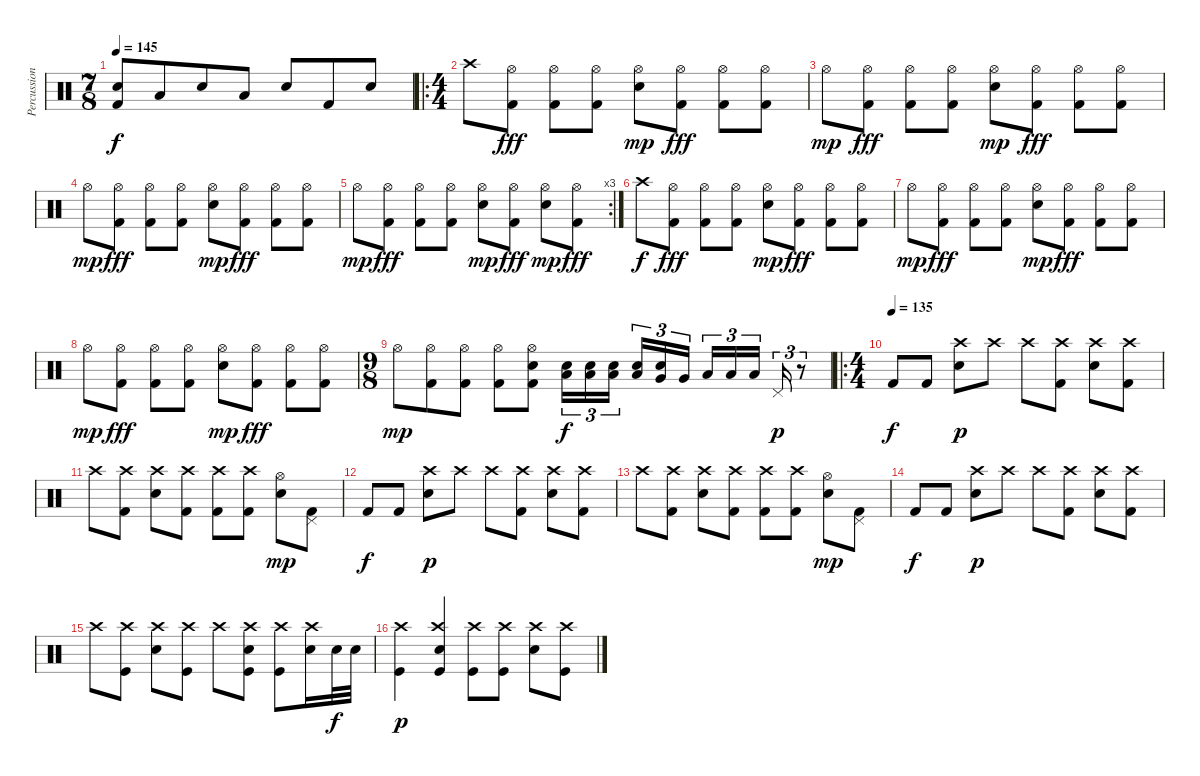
\track ("Percussions" "Percussion") {instrument percussion}
\staff {score}
\articulation defaults
\ts (7 8)
\tempo 145
\clef neutral
\ks c
("Snare (hit) 2" "Kick (hit) 2").8{dy f} "Low Floor Tom (hit)".8 "Snare (hit) 2".8 "Low Floor Tom (hit)".8 "Snare (hit) 2".8 "Kick (hit) 2".8 "Snare (hit) 2".8 |
\ro
\ts (4 4)
"Crash high (hit)".8 ("Hi-Hat (open)" "Kick (hit) 2").8{dy fff} ("Hi-Hat (open)" "Kick (hit) 2").8 ("Hi-Hat (open)" "Kick (hit) 2").8 ("Hi-Hat (open)" "Snare (hit) 2").8{dy mp} ("Hi-Hat (open)" "Kick (hit) 2").8{dy fff} ("Hi-Hat (open)" "Kick (hit) 2").8 ("Hi-Hat (open)" "Kick (hit) 2").8 |
"Hi-Hat (open)".8{dy mp} ("Hi-Hat (open)" "Kick (hit) 2").8{dy fff} ("Hi-Hat (open)" "Kick (hit) 2").8 ("Hi-Hat (open)" "Kick (hit) 2").8 ("Hi-Hat (open)" "Snare (hit) 2").8{dy mp} ("Hi-Hat (open)" "Kick (hit) 2").8{dy fff} ("Hi-Hat (open)" "Kick (hit) 2").8 ("Hi-Hat (open)" "Kick (hit) 2").8 |
"Hi-Hat (open)".8{dy mp} ("Hi-Hat (open)" "Kick (hit) 2").8{dy fff} ("Hi-Hat (open)" "Kick (hit) 2").8 ("Hi-Hat (open)" "Kick (hit) 2").8 ("Hi-Hat (open)" "Snare (hit) 2").8{dy mp} ("Hi-Hat (open)" "Kick (hit) 2").8{dy fff} ("Hi-Hat (open)" "Kick (hit) 2").8 ("Hi-Hat (open)" "Kick (hit) 2").8 |
\rc 3 "Hi-Hat (open)".8{dy mp}
("Hi-Hat (open)" "Kick (hit) 2").8{dy fff} ("Hi-Hat (open)" "Kick (hit) 2").8 ("Hi-Hat (open)" "Kick (hit) 2").8 ("Hi-Hat (open)" "Snare (hit) 2").8{dy mp} ("Hi-Hat (open)" "Kick (hit) 2").8{dy fff} ("Hi-Hat (open)" "Snare (hit) 2").8{dy mp} ("Hi-Hat (open)" "Kick (hit) 2").8{dy fff} |
"Crash high (hit)".8{dy f} ("Hi-Hat (open)" "Kick (hit) 2").8{dy fff} ("Hi-Hat (open)" "Kick (hit) 2").8 ("Hi-Hat (open)" "Kick (hit) 2").8 ("Hi-Hat (open)" "Snare (hit) 2").8{dy mp} ("Hi-Hat (open)" "Kick (hit) 2").8{dy fff} ("Hi-Hat (open)" "Kick (hit) 2").8 ("Hi-Hat (open)" "Kick (hit) 2").8 |
"Hi-Hat (open)".8{dy mp} ("Hi-Hat (open)" "Kick (hit) 2").8{dy fff} ("Hi-Hat (open)" "Kick (hit) 2").8 ("Hi-Hat (open)" "Kick (hit) 2").8 ("Hi-Hat (open)" "Snare (hit) 2").8{dy mp} ("Hi-Hat (open)" "Kick (hit) 2").8{dy fff} ("Hi-Hat (open)" "Kick (hit) 2").8 ("Hi-Hat (open)" "Kick (hit) 2").8 |
"Hi-Hat (open)".8{dy mp} ("Hi-Hat (open)" "Kick (hit) 2").8{dy fff} ("Hi-Hat (open)" "Kick (hit) 2").8 ("Hi-Hat (open)" "Kick (hit) 2").8 ("Hi-Hat (open)" "Snare (hit) 2").8{dy mp} ("Hi-Hat (open)" "Kick (hit) 2").8{dy fff} ("Hi-Hat (open)" "Kick (hit) 2").8 ("Hi-Hat (open)" "Kick (hit) 2").8 |
\ts (9 8)
"Hi-Hat (open)".8{dy mp} ("Hi-Hat (open)" "Kick (hit) 2").8 ("Hi-Hat (open)" "Kick (hit) 2").8 ("Hi-Hat (open)" "Kick (hit) 2").8 ("Hi-Hat (open)" "Snare (hit) 2" "Kick (hit) 2").8 ("Electric Snare (hit)" "Low Tom (hit)").16{tu (3 2) dy f} ("Electric Snare (hit)" "Low Tom (hit)").16{tu (3 2)} ("Electric Snare (hit)" "Low Tom (hit)").16{tu (3 2)} ("Electric Snare (hit)" "Low Tom (hit)").16{tu (3 2)} ("Electric Snare (hit)" "Very Low Tom (hit)").16{tu (3 2)} "Very Low Tom (hit)".16{tu (3 2)} "Low Floor Tom (hit)".16{tu (3 2)} "Low Floor Tom (hit)".16{tu (3 2)} "Low Floor Tom (hit)".16{tu (3 2)} "Pedal Hi-Hat (hit)".16{tu (3 2) dy p} r.8{tu (3 2)} |
\ro
\ts (4 4)
\tempo (135)
"Kick (hit) 2".8{dy f} "Kick (hit) 2".8 ("Crash high (hit)" "Snare (hit) 2").8{dy p} "Crash high (hit)".8 "Crash high (hit)".8 ("Crash high (hit)" "Kick (hit) 2").8 ("Crash high (hit)" "Snare (hit) 2").8 ("Crash high (hit)" "Kick (hit) 2").8 |
"Crash high (hit)".8 ("Crash high (hit)" "Kick (hit) 2").8 ("Crash high (hit)" "Snare (hit) 2").8 ("Crash high (hit)" "Kick (hit) 2").8 ("Crash high (hit)" "Kick (hit) 2").8 ("Crash high (hit)" "Kick (hit) 2").8 ("Hi-Hat (open)" "Snare (hit) 2").8{dy mp} ("Pedal Hi-Hat (hit)" "Kick (hit) 2").8 |
"Kick (hit) 2".8{dy f} "Kick (hit) 2".8 ("Crash high (hit)" "Snare (hit) 2").8{dy p} "Crash high (hit)".8 "Crash high (hit)".8 ("Crash high (hit)" "Kick (hit) 2").8 ("Crash high (hit)" "Snare (hit) 2").8 ("Crash high (hit)" "Kick (hit) 2").8 |
"Crash high (hit)".8 ("Crash high (hit)" "Kick (hit) 2").8 ("Crash high (hit)" "Snare (hit) 2").8 ("Crash high (hit)" "Kick (hit) 2").8 ("Crash high (hit)" "Kick (hit) 2").8 ("Crash high (hit)" "Kick (hit) 2").8 ("Hi-Hat (open)" "Snare (hit) 2").8{dy mp} ("Pedal Hi-Hat (hit)" "Kick (hit) 2").8 |
"Kick (hit) 2".8{dy f} "Kick (hit) 2".8 ("Crash high (hit)" "Snare (hit) 2").8{dy p} "Crash high (hit)".8 "Crash high (hit)".8 ("Crash high (hit)" "Kick (hit) 2").8 ("Crash high (hit)" "Snare (hit) 2").8 ("Crash high (hit)" "Kick (hit) 2").8 |
"Crash high (hit)".8 ("Crash high (hit)" "Kick (hit)").8 ("Crash high (hit)" "Snare (hit) 2").8 ("Crash high (hit)" "Kick (hit)").8 "Crash high (hit)".8 ("Crash high (hit)" "Snare (hit) 2" "Kick (hit)").8 ("Crash high (hit)" "Kick (hit)").8 ("Crash high (hit)" "Snare (hit) 2").16 "Snare (hit) 2".32{dy f} "Snare (hit) 2".32 |
("Crash high (hit)" "Kick (hit)").4{dy p} ("Crash high (hit)" "Snare (hit) 2" "Kick (hit)").4 ("Crash high (hit)" "Kick (hit)").8 ("Crash high (hit)" "Kick (hit)").8 ("Crash high (hit)" "Snare (hit) 2").8 ("Crash high (hit)" "Kick (hit)").8
